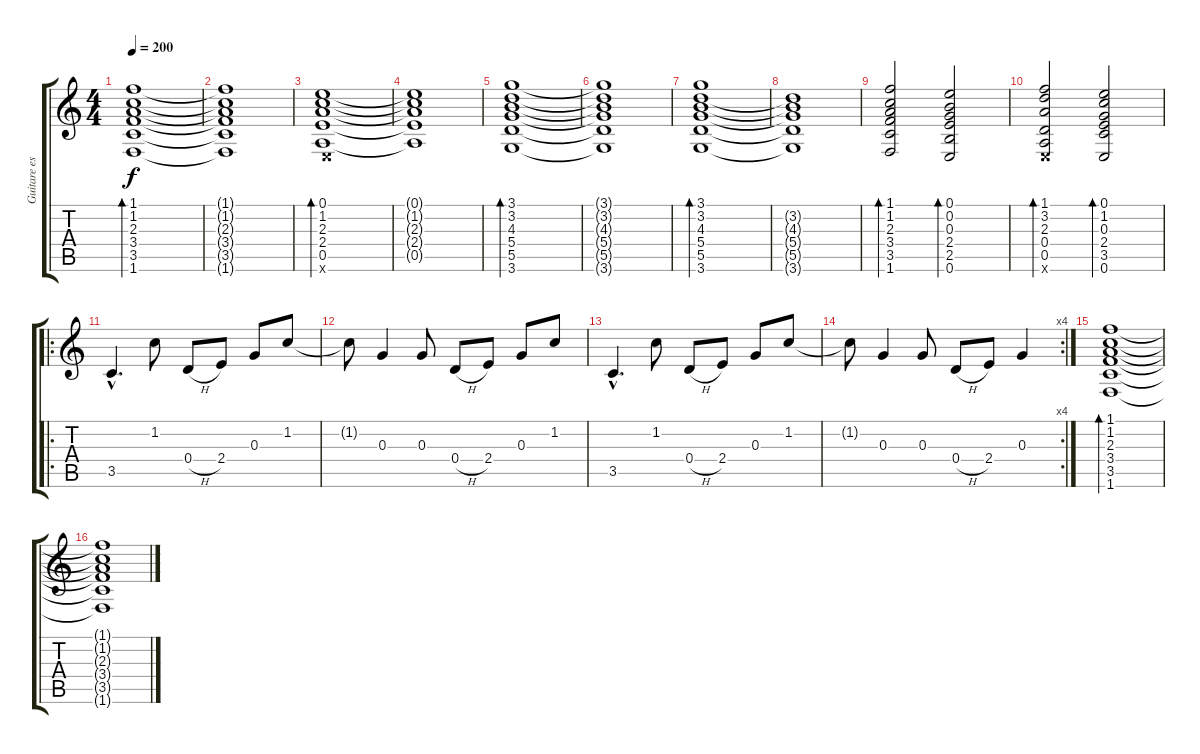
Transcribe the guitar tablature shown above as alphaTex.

\track ("Guitare espagnole" "Guitare es") {instrument acousticguitarsteel}
\staff {score tabs}
\tuning (E4 B3 G3 D3 A2 E2) {hide}
\ts (4 4)
\tempo 200
\clef g2
\ks c
(1.1 1.2 2.3 3.4 3.5 1.6).1{bd 480 dy f} |
(1.1{t} 1.2{t} 2.3{t} 3.4{t} 3.5{t} 1.6{t}).1 |
(0.1 1.2 2.3 2.4 0.5 0.6{x}).1{bd 480} |
(0.1{t} 1.2{t} 2.3{t} 2.4{t} 0.5{t}).1 |
(3.1 3.2 4.3 5.4 5.5 3.6).1{bd 480} |
(3.1{t} 3.2{t} 4.3{t} 5.4{t} 5.5{t} 3.6{t}).1 |
(3.1 3.2 4.3 5.4 5.5 3.6).1{bd 480} |
(3.2{t} 4.3{t} 5.4{t} 5.5{t} 3.6{t}).1 |
(1.1 1.2 2.3 3.4 3.5 1.6).2{bd 480} (0.1 0.2 0.3 2.4 2.5 0.6).2{bd 480} |
(1.1 3.2 2.3 0.4 0.5 0.6{x}).2{bd 480} (0.1 1.2 0.3 2.4 3.5 0.6).2{bd 480} |
\ro
3.5{hac}.4{d} 1.2.8 0.4{h}.8 2.4.8 0.3.8 1.2.8 |
1.2{t}.8 0.3.4 0.3.8 0.4{h}.8 2.4.8 0.3.8 1.2.8 |
3.5{hac}.4{d} 1.2.8 0.4{h}.8 2.4.8 0.3.8 1.2.8 |
\rc 4
1.2{t}.8 0.3.4 0.3.8 0.4{h}.8 2.4.8 0.3.4 |
(1.1 1.2 2.3 3.4 3.5 1.6).1{bd 480} |
(1.1{t} 1.2{t} 2.3{t} 3.4{t} 3.5{t} 1.6{t}).1
